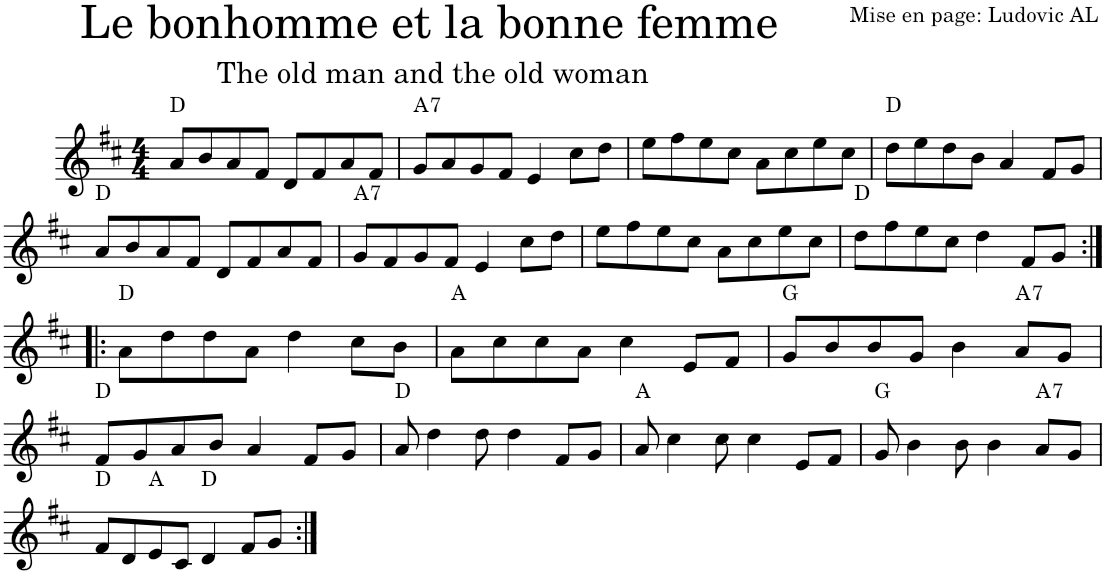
**kern	**harte
*part1	*part1
*staff1	*
*I"Voice	*
*I'V	*
*clefG2	*
*k[f#c#]	*
*M4/4	*
=1	=1
8a/L	D:maj
8b/	.
8a/	.
8f#/J	.
8d/L	.
8f#/	.
8a/	.
8f#/J	.
=2	=2
!	!LO:H:kt=7
8g/L	A:7
8a/	.
8g/	.
8f#/J	.
4e/	.
8cc#\L	.
8dd\J	.
=3	=3
8ee\L	.
8ff#\	.
8ee\	.
8cc#\J	.
8a\L	.
8cc#\	.
8ee\	.
8cc#\J	.
=4	=4
8dd\L	D:maj
8ee\	.
8dd\	.
8b\J	.
4a/	.
8f#/L	.
8g/J	.
!!LO:LB:g=z
=5	=5
8a/L	D:maj
8b/	.
8a/	.
8f#/J	.
8d/L	.
8f#/	.
8a/	.
8f#/J	.
=6	=6
!	!LO:H:kt=7
8g/L	A:7
8f#/	.
8g/	.
8f#/J	.
4e/	.
8cc#\L	.
8dd\J	.
=7	=7
8ee\L	.
8ff#\	.
8ee\	.
8cc#\J	.
8a\L	.
8cc#\	.
8ee\	.
8cc#\J	.
=8	=8
8dd\L	D:maj
8ff#\	.
8ee\	.
8cc#\J	.
4dd\	.
8f#/L	.
8g/J	.
!!LO:LB:g=z
=9:|!|:	=9:|!|:
8a\L	D:maj
8dd\	.
8dd\	.
8a\J	.
4dd\	.
8cc#\L	.
8b\J	.
=10	=10
8a\L	A:maj
8cc#\	.
8cc#\	.
8a\J	.
4cc#\	.
8e/L	.
8f#/J	.
=11	=11
8g/L	G:maj
8b/	.
8b/	.
8g/J	.
4b\	.
!	!LO:H:kt=7
8a/L	A:7
8g/J	.
!!LO:LB:g=z
=12	=12
8f#/L	D:maj
8g/	.
8a/	.
8b/J	.
4a/	.
8f#/L	.
8g/J	.
=13	=13
8a/	D:maj
4dd\	.
8dd\	.
4dd\	.
8f#/L	.
8g/J	.
=14	=14
8a/	A:maj
4cc#\	.
8cc#\	.
4cc#\	.
8e/L	.
8f#/J	.
=15	=15
8g/	G:maj
4b\	.
8b\	.
4b\	.
!	!LO:H:kt=7
8a/L	A:7
8g/J	.
!!LO:LB:g=z
=16	=16
8f#/L	D:maj
8d/	.
8e/	A:maj
8c#/J	.
4d/	D:maj
8f#/L	.
8g/J	.
=:|!	=:|!
*-	*-
